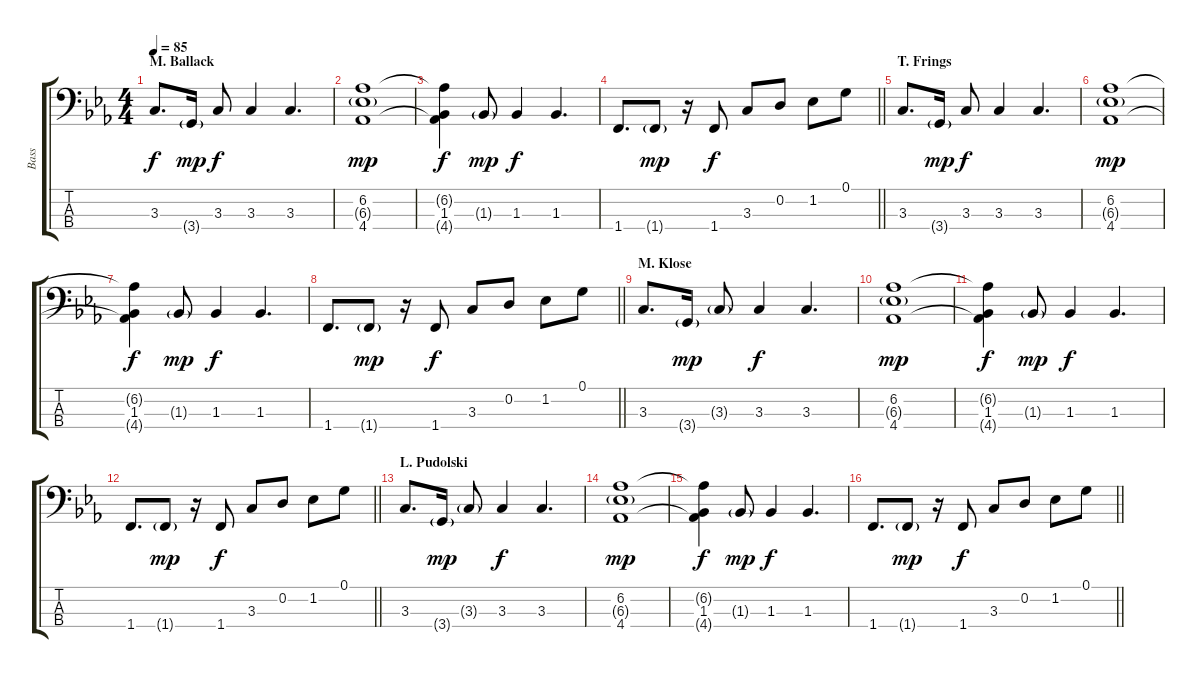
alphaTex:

\track ("Bass" "Bass") {instrument electricbassfinger}
\staff {score tabs}
\tuning (G2 D2 A1 E1) {hide}
\ts (4 4)
\section ("" "M. Ballack")
\tempo 85
\clef f4
\ks cminor
3.3.8{d dy f} 3.4{g}.16{dy mp} 3.3.8{dy f} 3.3.4 3.3.4{d} |
(6.2 6.3{g} 4.4).1{dy mp} |
(6.2{t} 1.3 4.4{t}).4{dy f} 1.3{g}.8{dy mp} 1.3.4{dy f} 1.3.4{d} |
\barLineRight lightlight
1.4.8{d} 1.4{g}.8{dy mp} r.16 1.4.8{dy f} 3.3.8 0.2.8 1.2.8 0.1.8 |
\section ("" "T. Frings")
3.3.8{d} 3.4{g}.16{dy mp} 3.3.8{dy f} 3.3.4 3.3.4{d} |
(6.2 6.3{g} 4.4).1{dy mp} |
(6.2{t} 1.3 4.4{t}).4{dy f} 1.3{g}.8{dy mp} 1.3.4{dy f} 1.3.4{d} |
\barLineRight lightlight
1.4.8{d} 1.4{g}.8{dy mp} r.16 1.4.8{dy f} 3.3.8 0.2.8 1.2.8 0.1.8 |
\section ("" "M. Klose")
3.3.8{d} 3.4{g}.16{dy mp} 3.3{g}.8 3.3.4{dy f} 3.3.4{d} |
(6.2 6.3{g} 4.4).1{dy mp} |
(6.2{t} 1.3 4.4{t}).4{dy f} 1.3{g}.8{dy mp} 1.3.4{dy f} 1.3.4{d} |
\barLineRight lightlight
1.4.8{d} 1.4{g}.8{dy mp} r.16 1.4.8{dy f} 3.3.8 0.2.8 1.2.8 0.1.8 |
\section ("" "L. Pudolski")
3.3.8{d} 3.4{g}.16{dy mp} 3.3{g}.8 3.3.4{dy f} 3.3.4{d} |
(6.2 6.3{g} 4.4).1{dy mp} |
(6.2{t} 1.3 4.4{t}).4{dy f} 1.3{g}.8{dy mp} 1.3.4{dy f} 1.3.4{d} |
\barLineRight lightlight
1.4.8{d} 1.4{g}.8{dy mp} r.16 1.4.8{dy f} 3.3.8 0.2.8 1.2.8 0.1.8
